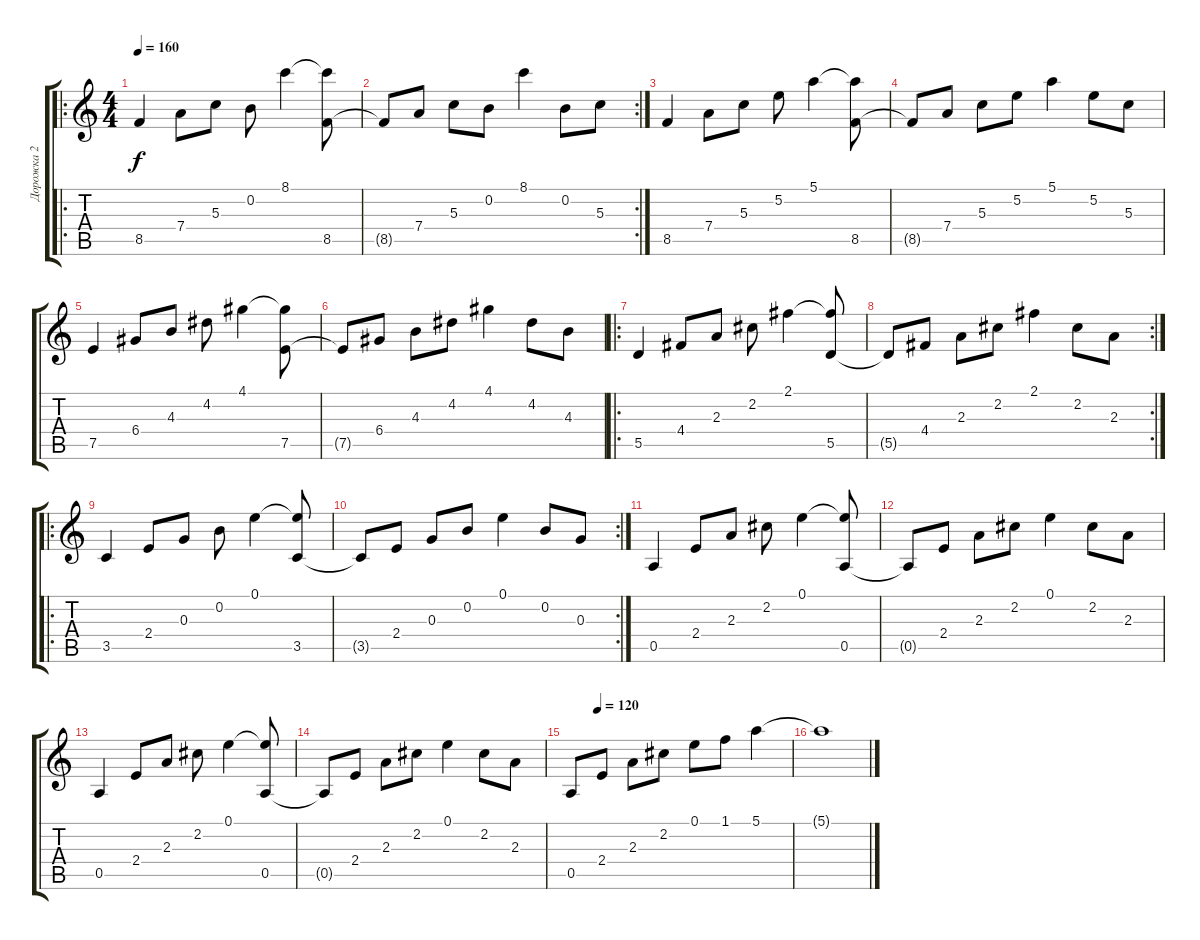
\track ("Дорожка 2" "Дорожка 2") {instrument acousticguitarnylon}
\staff {score tabs}
\tuning (E4 B3 G3 D3 A2 E2) {hide}
\ro
\ts (4 4)
\tempo 160
\clef g2
\ks c
8.5.4{dy f} 7.4.8 5.3.8 0.2.8 8.1.4 (8.1{t} 8.5).8 |
\rc 2
8.5{t}.8 7.4.8 5.3.8 0.2.8 8.1.4 0.2.8 5.3.8 |
8.5.4 7.4.8 5.3.8 5.2.8 5.1.4 (5.1{t} 8.5).8 |
8.5{t}.8 7.4.8 5.3.8 5.2.8 5.1.4 5.2.8 5.3.8 |
7.5.4 6.4.8 4.3.8 4.2.8 4.1.4 (4.1{t} 7.5).8 |
7.5{t}.8 6.4.8 4.3.8 4.2.8 4.1.4 4.2.8 4.3.8 |
\ro
5.5.4 4.4.8 2.3.8 2.2.8 2.1.4 (2.1{t} 5.5).8 |
\rc 2
5.5{t}.8 4.4.8 2.3.8 2.2.8 2.1.4 2.2.8 2.3.8 |
\ro
3.5.4 2.4.8 0.3.8 0.2.8 0.1.4 (0.1{t} 3.5).8 |
\rc 2
3.5{t}.8 2.4.8 0.3.8 0.2.8 0.1.4 0.2.8 0.3.8 |
0.5.4 2.4.8 2.3.8 2.2.8 0.1.4 (0.1{t} 0.5).8 |
0.5{t}.8 2.4.8 2.3.8 2.2.8 0.1.4 2.2.8 2.3.8 |
0.5.4 2.4.8 2.3.8 2.2.8 0.1.4 (0.1{t} 0.5).8 |
0.5{t}.8 2.4.8 2.3.8 2.2.8 0.1.4 2.2.8 2.3.8 |
\tempo (120 0.125)
0.5.8 2.4.8 2.3.8 2.2.8 0.1.8 1.1.8 5.1.4 |
5.1{t}.1
